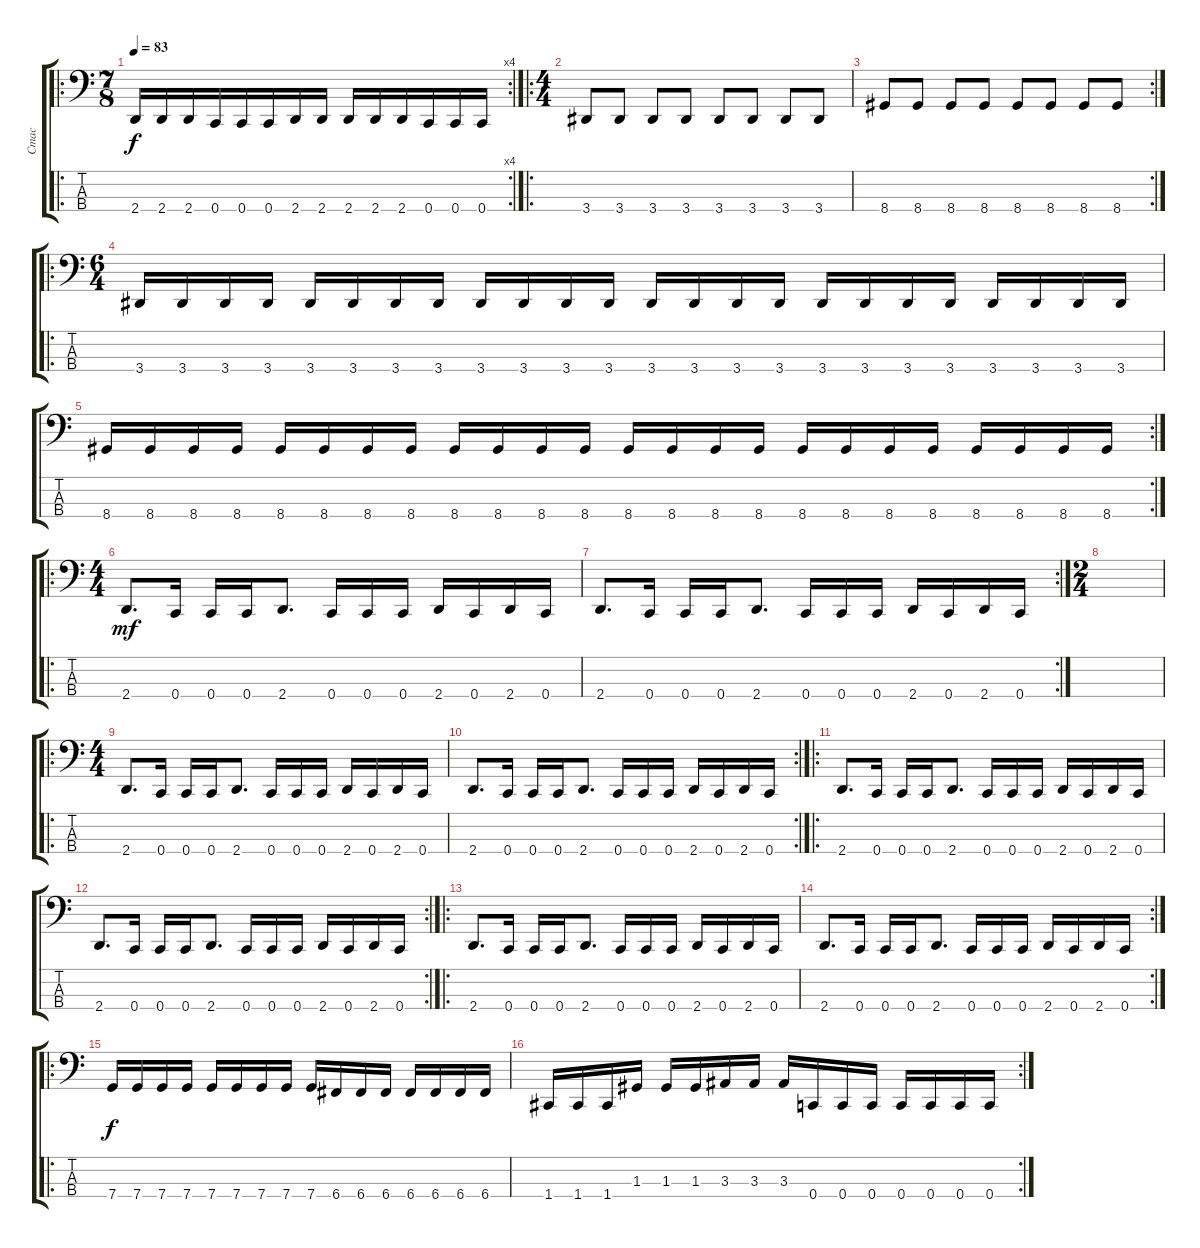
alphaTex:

\track ("Стас" "Стас") {instrument electricbasspick}
\staff {score tabs}
\tuning (F2 C2 G1 C1) {hide}
\ro
\rc 4
\ts (7 8)
\tempo 83
\clef f4
\ks c
2.4.16{dy f} 2.4.16 2.4.16 0.4.16 0.4.16 0.4.16 2.4.16 2.4.16 2.4.16 2.4.16 2.4.16 0.4.16 0.4.16 0.4.16 |
\ro
\ts (4 4)
3.4.8 3.4.8 3.4.8 3.4.8 3.4.8 3.4.8 3.4.8 3.4.8 |
\rc 2
8.4.8 8.4.8 8.4.8 8.4.8 8.4.8 8.4.8 8.4.8 8.4.8 |
\ro
\ts (6 4)
3.4.16 3.4.16 3.4.16 3.4.16 3.4.16 3.4.16 3.4.16 3.4.16 3.4.16 3.4.16 3.4.16 3.4.16 3.4.16 3.4.16 3.4.16 3.4.16 3.4.16 3.4.16 3.4.16 3.4.16 3.4.16 3.4.16 3.4.16 3.4.16 |
\rc 2
8.4.16 8.4.16 8.4.16 8.4.16 8.4.16 8.4.16 8.4.16 8.4.16 8.4.16 8.4.16 8.4.16 8.4.16 8.4.16 8.4.16 8.4.16 8.4.16 8.4.16 8.4.16 8.4.16 8.4.16 8.4.16 8.4.16 8.4.16 8.4.16 |
\ro
\ts (4 4)
2.4.8{d dy mf} 0.4.16 0.4.16 0.4.16 2.4.8{d} 0.4.16 0.4.16 0.4.16 2.4.16 0.4.16 2.4.16 0.4.16 |
\rc 2
2.4.8{d} 0.4.16 0.4.16 0.4.16 2.4.8{d} 0.4.16 0.4.16 0.4.16 2.4.16 0.4.16 2.4.16 0.4.16 |
\ts (2 4)
|
\ro
\ts (4 4)
2.4.8{d} 0.4.16 0.4.16 0.4.16 2.4.8{d} 0.4.16 0.4.16 0.4.16 2.4.16 0.4.16 2.4.16 0.4.16 |
\rc 2
2.4.8{d} 0.4.16 0.4.16 0.4.16 2.4.8{d} 0.4.16 0.4.16 0.4.16 2.4.16 0.4.16 2.4.16 0.4.16 |
\ro
2.4.8{d} 0.4.16 0.4.16 0.4.16 2.4.8{d} 0.4.16 0.4.16 0.4.16 2.4.16 0.4.16 2.4.16 0.4.16 |
\rc 2
2.4.8{d} 0.4.16 0.4.16 0.4.16 2.4.8{d} 0.4.16 0.4.16 0.4.16 2.4.16 0.4.16 2.4.16 0.4.16 |
\ro
2.4.8{d} 0.4.16 0.4.16 0.4.16 2.4.8{d} 0.4.16 0.4.16 0.4.16 2.4.16 0.4.16 2.4.16 0.4.16 |
\rc 2
2.4.8{d} 0.4.16 0.4.16 0.4.16 2.4.8{d} 0.4.16 0.4.16 0.4.16 2.4.16 0.4.16 2.4.16 0.4.16 |
\ro
7.4.16{dy f} 7.4.16 7.4.16 7.4.16 7.4.16 7.4.16 7.4.16 7.4.16 7.4.16 6.4.16 6.4.16 6.4.16 6.4.16 6.4.16 6.4.16 6.4.16 |
\rc 2
1.4.16 1.4.16 1.4.16 1.3.16 1.3.16 1.3.16 3.3.16 3.3.16 3.3.16 0.4.16 0.4.16 0.4.16 0.4.16 0.4.16 0.4.16 0.4.16
